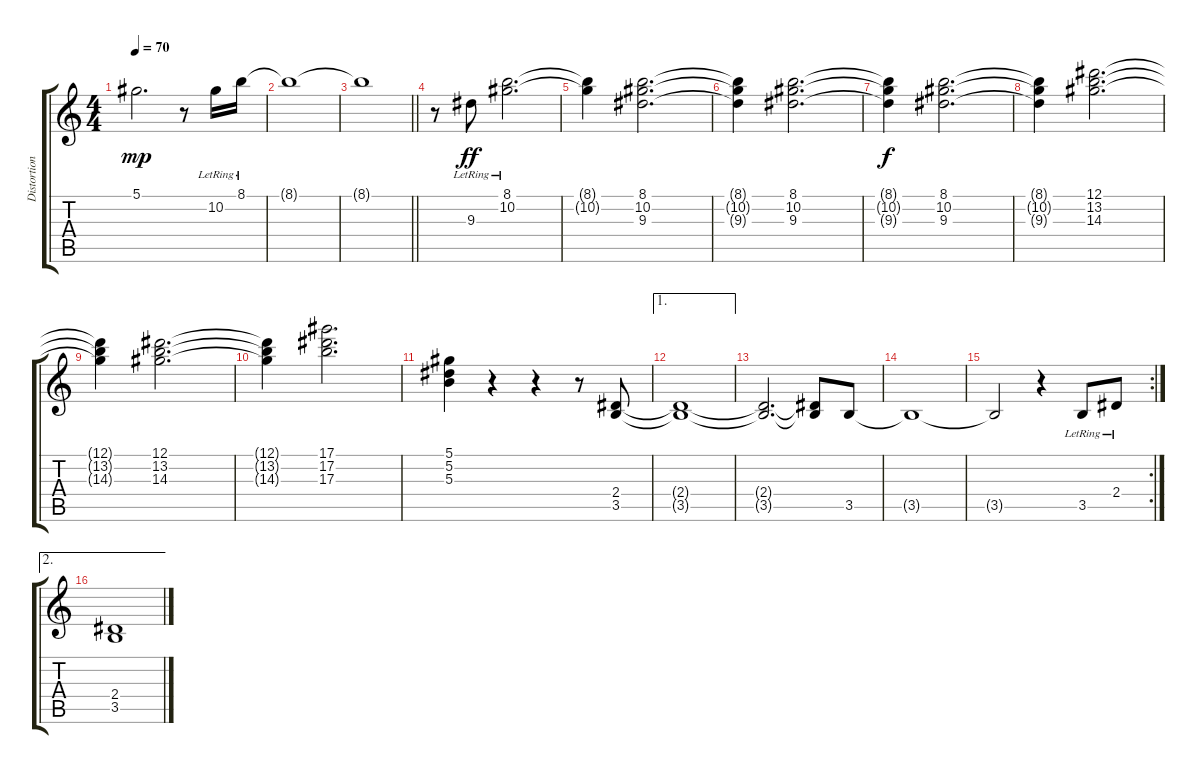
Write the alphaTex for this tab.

\track ("Distortion Gtr Tuned down 1/2 Step" "Distortion") {instrument distortionguitar}
\staff {score tabs}
\tuning (Eb4 Bb3 Gb3 Db3 Ab2 Eb2) {hide}
\ts (4 4)
\tempo 70
\clef g2
\ks c
5.1{t}.2{d dy mp} r.8 10.2{lr}.16 8.1{lr}.16 |
8.1{t}.1 |
\barLineRight lightlight
8.1{t}.1 |
r.8 9.3{lr}.8{dy ff} (8.1{lr} 10.2{lr}).2{d} |
(8.1{t} 10.2{t}).4 (8.1 10.2 9.3).2{d} |
(8.1{t} 10.2{t} 9.3{t}).4 (8.1 10.2 9.3).2{d} |
(8.1{t} 10.2{t} 9.3{t}).4{dy f} (8.1 10.2 9.3).2{d} |
(8.1{t} 10.2{t} 9.3{t}).4 (12.1 13.2 14.3).2{d} |
(12.1{t} 13.2{t} 14.3{t}).4 (12.1 13.2 14.3).2{d} |
(12.1{t} 13.2{t} 14.3{t}).4 (17.1 17.2 17.3).2{d} |
(5.1 5.2 5.3).4 r.4 r.4 r.8 (2.4 3.5).8 |
\ae 1
(2.4{t} 3.5{t}).1 |
(2.4{t} 3.5{t}).2{d} (2.4{t} 3.5{t}).8 3.5.8 |
3.5{t}.1 |
\rc 2
3.5{t}.2 r.4 3.5{lr}.8 2.4{lr}.8 |
\ae 2
(2.4 3.5).1
